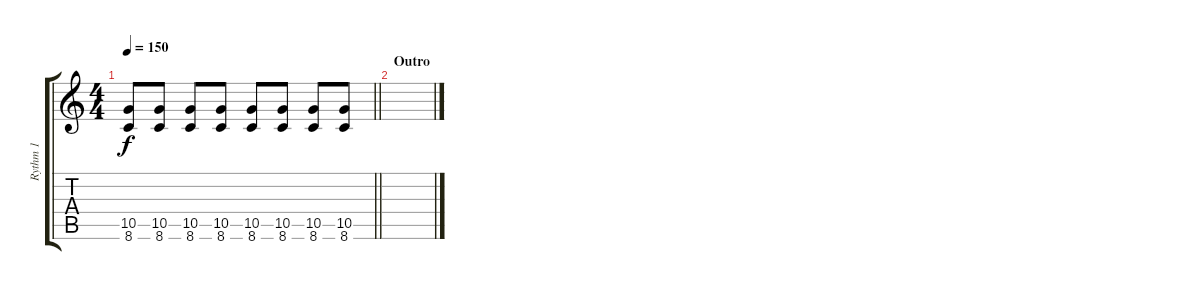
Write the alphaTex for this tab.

\track ("Rythm 1" "Rythm 1") {instrument distortionguitar}
\staff {score tabs}
\tuning (E4 B3 G3 D3 A2 E2) {hide}
\ts (4 4)
\tempo 150
\clef g2
\barLineRight lightlight
\ks c
(10.5 8.6).8{dy f} (10.5 8.6).8 (10.5 8.6).8 (10.5 8.6).8 (10.5 8.6).8 (10.5 8.6).8 (10.5 8.6).8 (10.5 8.6).8 |
\section ("" "Outro")
